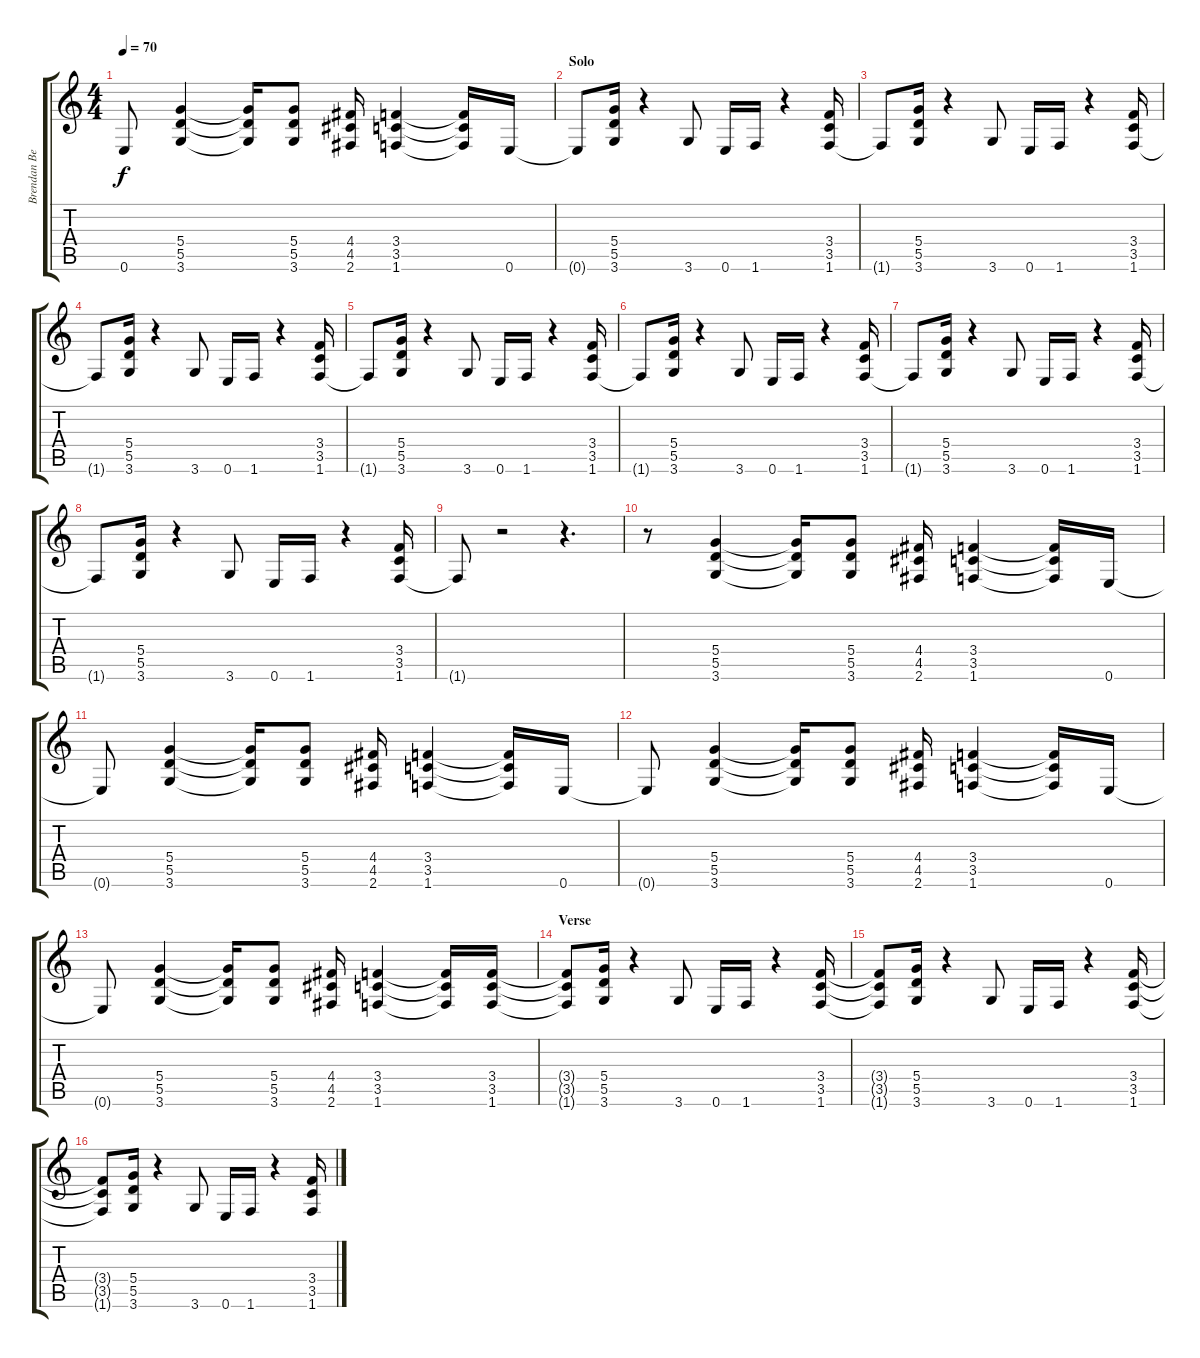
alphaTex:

\track ("Brendan Benson (Guitar)" "Brendan Be") {instrument distortionguitar}
\staff {score tabs}
\tuning (E4 B3 G3 D3 A2 E2) {hide}
\ts (4 4)
\tempo 70
\clef g2
\ks c
0.6{t}.8{dy f} (5.4 5.5 3.6).4 (5.4{t} 5.5{t} 3.6{t}).16 (5.4 5.5 3.6).8 (4.4 4.5 2.6).16 (3.4 3.5 1.6).4 (3.4{t} 3.5{t} 1.6{t}).16 0.6.16 |
\section ("" "Solo")
0.6{t}.8 (5.4 5.5 3.6).16 r.4 3.6.8 0.6.16 1.6.16 r.4 (3.4 3.5 1.6).16 |
1.6{t}.8 (5.4 5.5 3.6).16 r.4 3.6.8 0.6.16 1.6.16 r.4 (3.4 3.5 1.6).16 |
1.6{t}.8 (5.4 5.5 3.6).16 r.4 3.6.8 0.6.16 1.6.16 r.4 (3.4 3.5 1.6).16 |
1.6{t}.8 (5.4 5.5 3.6).16 r.4 3.6.8 0.6.16 1.6.16 r.4 (3.4 3.5 1.6).16 |
1.6{t}.8 (5.4 5.5 3.6).16 r.4 3.6.8 0.6.16 1.6.16 r.4 (3.4 3.5 1.6).16 |
1.6{t}.8 (5.4 5.5 3.6).16 r.4 3.6.8 0.6.16 1.6.16 r.4 (3.4 3.5 1.6).16 |
1.6{t}.8 (5.4 5.5 3.6).16 r.4 3.6.8 0.6.16 1.6.16 r.4 (3.4 3.5 1.6).16 |
1.6{t}.8 r.2 r.4{d} |
r.8 (5.4 5.5 3.6).4 (5.4{t} 5.5{t} 3.6{t}).16 (5.4 5.5 3.6).8 (4.4 4.5 2.6).16 (3.4 3.5 1.6).4 (3.4{t} 3.5{t} 1.6{t}).16 0.6.16 |
0.6{t}.8 (5.4 5.5 3.6).4 (5.4{t} 5.5{t} 3.6{t}).16 (5.4 5.5 3.6).8 (4.4 4.5 2.6).16 (3.4 3.5 1.6).4 (3.4{t} 3.5{t} 1.6{t}).16 0.6.16 |
0.6{t}.8 (5.4 5.5 3.6).4 (5.4{t} 5.5{t} 3.6{t}).16 (5.4 5.5 3.6).8 (4.4 4.5 2.6).16 (3.4 3.5 1.6).4 (3.4{t} 3.5{t} 1.6{t}).16 0.6.16 |
0.6{t}.8 (5.4 5.5 3.6).4 (5.4{t} 5.5{t} 3.6{t}).16 (5.4 5.5 3.6).8 (4.4 4.5 2.6).16 (3.4 3.5 1.6).4 (3.4{t} 3.5{t} 1.6{t}).16 (3.4 3.5 1.6).16 |
\section ("" "Verse")
(3.4{t} 3.5{t} 1.6{t}).8 (5.4 5.5 3.6).16 r.4 3.6.8 0.6.16 1.6.16 r.4 (3.4 3.5 1.6).16 |
(3.4{t} 3.5{t} 1.6{t}).8 (5.4 5.5 3.6).16 r.4 3.6.8 0.6.16 1.6.16 r.4 (3.4 3.5 1.6).16 |
(3.4{t} 3.5{t} 1.6{t}).8 (5.4 5.5 3.6).16 r.4 3.6.8 0.6.16 1.6.16 r.4 (3.4 3.5 1.6).16
